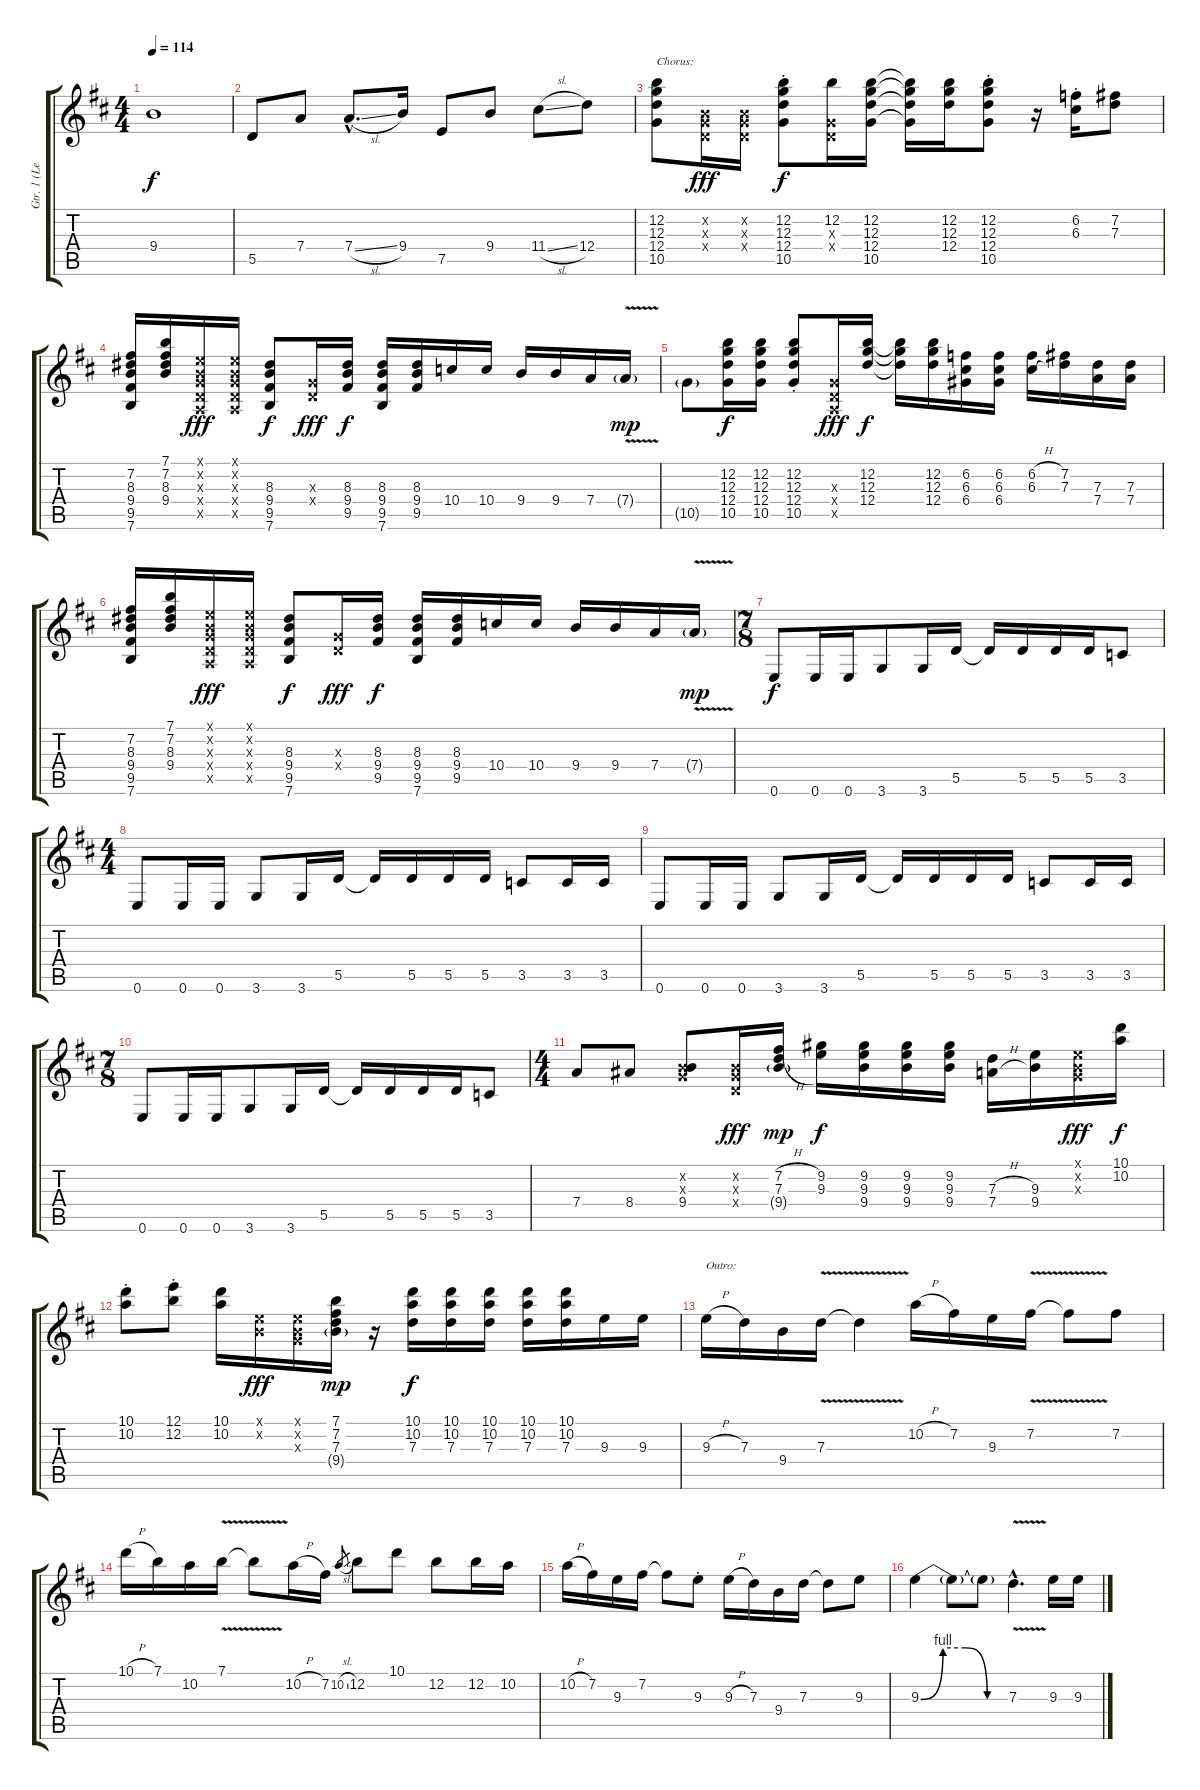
\track ("Gtr. 1 (Left Channel)" "Gtr. 1 (Le") {instrument overdrivenguitar}
\staff {score tabs}
\tuning (E4 B3 G3 D3 A2 E2) {hide}
\ts (4 4)
\tempo 114
\clef g2
\ks bminor
9.4.1{dy f} |
5.5.8 7.4.8 7.4{sl hac}.8{d} 9.4.16 7.5.8 9.4.8 11.4{sl}.8 12.4.8 |
(12.2 12.3 12.4 10.5).8{txt "Chorus:"} (0.2{x} 0.3{x} 0.4{x}).16{dy fff} (0.2{x} 0.3{x} 0.4{x}).16 (12.2{st} 12.3{st} 12.4{st} 10.5{st}).8{dy f} (12.2 0.3{x} 0.4{x}).16 (12.2 12.3 12.4 10.5).16 (12.2{t} 12.3{t} 12.4{t} 10.5{t}).16 (12.2 12.3 12.4).16 (12.2{st} 12.3{st} 12.4{st} 10.5{st}).8 r.16 (6.2{st} 6.3{st}).16 (7.2 7.3).8 |
(7.2 8.3 9.4 9.5 7.6).16 (7.1 7.2 8.3 9.4).16 (0.1{x} 0.2{x} 0.3{x} 0.4{x} 0.5{x}).16{dy fff} (0.1{x} 0.2{x} 0.3{x} 0.4{x} 0.5{x}).16 (8.3 9.4 9.5 7.6).8{dy f} (0.3{x} 0.4{x}).16{dy fff} (8.3 9.4 9.5).16{dy f} (8.3 9.4 9.5 7.6).16 (8.3 9.4 9.5).16 10.4.16 10.4.16 9.4.16 9.4.16 7.4.16 7.4{v g}.16{dy mp} |
10.5{g}.8 (12.2 12.3 12.4 10.5).16{dy f} (12.2 12.3 12.4 10.5).16 (12.2{st} 12.3{st} 12.4{st} 10.5{st}).8 (0.3{x} 0.4{x} 0.5{x}).16{dy fff} (12.2 12.3 12.4).16{dy f} (12.2{t} 12.3{t} 12.4{t}).16 (12.2 12.3 12.4).16 (6.2 6.3 6.4).16 (6.2 6.3 6.4).16 (6.2{h} 6.3{h}).16 (7.2 7.3).16 (7.3 7.4).16 (7.3 7.4).16 |
(7.2 8.3 9.4 9.5 7.6).16 (7.1 7.2 8.3 9.4).16 (0.1{x} 0.2{x} 0.3{x} 0.4{x} 0.5{x}).16{dy fff} (0.1{x} 0.2{x} 0.3{x} 0.4{x} 0.5{x}).16 (8.3 9.4 9.5 7.6).8{dy f} (0.3{x} 0.4{x}).16{dy fff} (8.3 9.4 9.5).16{dy f} (8.3 9.4 9.5 7.6).16 (8.3 9.4 9.5).16 10.4.16 10.4.16 9.4.16 9.4.16 7.4.16 7.4{v g}.16{dy mp} |
\ts (7 8)
0.6.8{dy f} 0.6.16 0.6.16 3.6.8 3.6.16 5.5.16 5.5{t}.16 5.5.16 5.5.16 5.5.16 3.5.8 |
\ts (4 4)
0.6.8 0.6.16 0.6.16 3.6.8 3.6.16 5.5.16 5.5{t}.16 5.5.16 5.5.16 5.5.16 3.5.8 3.5.16 3.5.16 |
0.6.8 0.6.16 0.6.16 3.6.8 3.6.16 5.5.16 5.5{t}.16 5.5.16 5.5.16 5.5.16 3.5.8 3.5.16 3.5.16 |
\ts (7 8)
0.6.8 0.6.16 0.6.16 3.6.8 3.6.16 5.5.16 5.5{t}.16 5.5.16 5.5.16 5.5.16 3.5.8 |
\ts (4 4)
7.4.8 8.4.8 (0.2{x} 0.3{x} 9.4).8 (0.2{x} 0.3{x} 0.4{x}).16{dy fff} (7.2{h} 7.3{h} 9.4{g}).16{dy mp} (9.2 9.3).16{dy f} (9.2 9.3 9.4).16 (9.2 9.3 9.4).16 (9.2 9.3 9.4).16 (7.3{h} 7.4{h}).16 (9.3 9.4).16 (0.1{x} 0.2{x} 0.3{x}).16{dy fff} (10.1 10.2).16{dy f} |
(10.1{st} 10.2{st}).8 (12.1{st} 12.2{st}).8 (10.1 10.2).16 (0.1{x} 0.2{x}).16{dy fff} (0.1{x} 0.2{x} 0.3{x}).16 (7.1 7.2 7.3 9.4{g}).16{dy mp} r.16 (10.1 10.2 7.3).16{dy f} (10.1 10.2 7.3).16 (10.1 10.2 7.3).16 (10.1 10.2 7.3).16 (10.1 10.2 7.3).16 9.3.16 9.3.16 |
9.3{h}.16{txt "Outro:"} 7.3.16 9.4.16 7.3{v}.16 7.3{t}.4 10.2{h}.16 7.2.16 9.3.16 7.2{v}.16 7.2{t}.8 7.2.8 |
10.1{h}.16 7.1.16 10.2.16 7.1{v}.16 7.1{t}.8 10.2{h}.16 7.2.16 10.2{sl}.8{gr} 12.2.8 10.1.8 12.2.8 12.2.16 10.2.16 |
10.2{h}.16 7.2.16 9.3.16 7.2.16 7.2{t}.8 9.3{st}.8 9.3{h}.16 7.3.16 9.4.16 7.3.16 7.3{t}.8 9.3.8 |
9.3{be (custom 0 0 15 4 30 4 45 0 60 0)}.4 9.3{t}.8 9.3{t}.8 7.3{v hac}.4{d} 9.3.16 9.3.16
